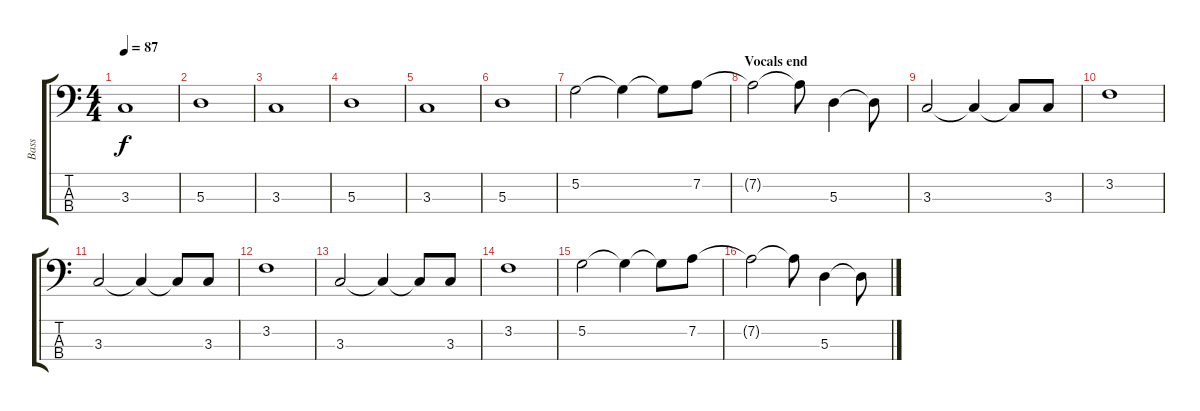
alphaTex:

\track ("Bass" "Bass") {instrument electricbasspick}
\staff {score tabs}
\tuning (G2 D2 A1 E1) {hide}
\ts (4 4)
\tempo 87
\clef f4
\ks c
3.3.1{dy f} |
5.3.1 |
3.3.1 |
5.3.1 |
3.3.1 |
5.3.1 |
5.2.2 5.2{t}.4 5.2{t}.8 7.2.8 |
\section ("" "Vocals end")
7.2{t}.2 7.2{t}.8 5.3.4 5.3{t}.8 |
3.3.2 3.3{t}.4 3.3{t}.8 3.3.8 |
3.2.1 |
3.3.2 3.3{t}.4 3.3{t}.8 3.3.8 |
3.2.1 |
3.3.2 3.3{t}.4 3.3{t}.8 3.3.8 |
3.2.1 |
5.2.2 5.2{t}.4 5.2{t}.8 7.2.8 |
7.2{t}.2 7.2{t}.8 5.3.4 5.3{t}.8
